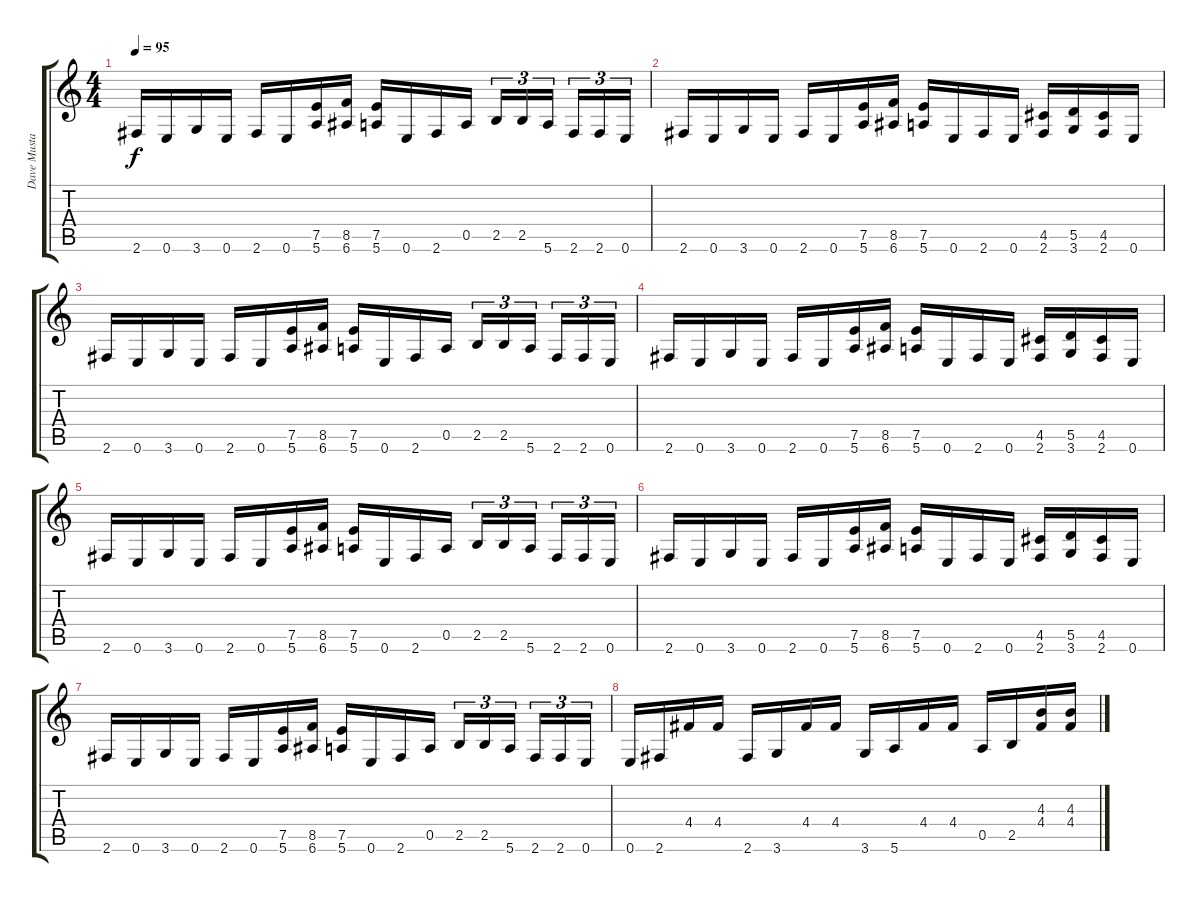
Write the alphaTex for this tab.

\track ("Dave Mustaine" "Dave Musta") {instrument distortionguitar}
\staff {score tabs}
\tuning (E4 B3 G3 D3 A2 E2) {hide}
\ts (4 4)
\tempo 95
\clef g2
\ks c
2.6.16{dy f} 0.6.16 3.6.16 0.6.16 2.6.16 0.6.16 (7.5 5.6).16 (8.5 6.6).16 (7.5 5.6).16 0.6.16 2.6.16 0.5.16 2.5.16{tu (3 2)} 2.5.16{tu (3 2)} 5.6.16{tu (3 2) beam splitsecondary} 2.6.16{tu (3 2)} 2.6.16{tu (3 2)} 0.6.16{tu (3 2)} |
2.6.16 0.6.16 3.6.16 0.6.16 2.6.16 0.6.16 (7.5 5.6).16 (8.5 6.6).16 (7.5 5.6).16 0.6.16 2.6.16 0.6.16 (4.5 2.6).16 (5.5 3.6).16 (4.5 2.6).16 0.6.16 |
2.6.16 0.6.16 3.6.16 0.6.16 2.6.16 0.6.16 (7.5 5.6).16 (8.5 6.6).16 (7.5 5.6).16 0.6.16 2.6.16 0.5.16 2.5.16{tu (3 2)} 2.5.16{tu (3 2)} 5.6.16{tu (3 2) beam splitsecondary} 2.6.16{tu (3 2)} 2.6.16{tu (3 2)} 0.6.16{tu (3 2)} |
2.6.16 0.6.16 3.6.16 0.6.16 2.6.16 0.6.16 (7.5 5.6).16 (8.5 6.6).16 (7.5 5.6).16 0.6.16 2.6.16 0.6.16 (4.5 2.6).16 (5.5 3.6).16 (4.5 2.6).16 0.6.16 |
2.6.16 0.6.16 3.6.16 0.6.16 2.6.16 0.6.16 (7.5 5.6).16 (8.5 6.6).16 (7.5 5.6).16 0.6.16 2.6.16 0.5.16 2.5.16{tu (3 2)} 2.5.16{tu (3 2)} 5.6.16{tu (3 2) beam splitsecondary} 2.6.16{tu (3 2)} 2.6.16{tu (3 2)} 0.6.16{tu (3 2)} |
2.6.16 0.6.16 3.6.16 0.6.16 2.6.16 0.6.16 (7.5 5.6).16 (8.5 6.6).16 (7.5 5.6).16 0.6.16 2.6.16 0.6.16 (4.5 2.6).16 (5.5 3.6).16 (4.5 2.6).16 0.6.16 |
2.6.16 0.6.16 3.6.16 0.6.16 2.6.16 0.6.16 (7.5 5.6).16 (8.5 6.6).16 (7.5 5.6).16 0.6.16 2.6.16 0.5.16 2.5.16{tu (3 2)} 2.5.16{tu (3 2)} 5.6.16{tu (3 2) beam splitsecondary} 2.6.16{tu (3 2)} 2.6.16{tu (3 2)} 0.6.16{tu (3 2)} |
0.6.16 2.6.16 4.4.16 4.4.16 2.6.16 3.6.16 4.4.16 4.4.16 3.6.16 5.6.16 4.4.16 4.4.16 0.5.16 2.5.16 (4.3 4.4).16 (4.3 4.4).16
